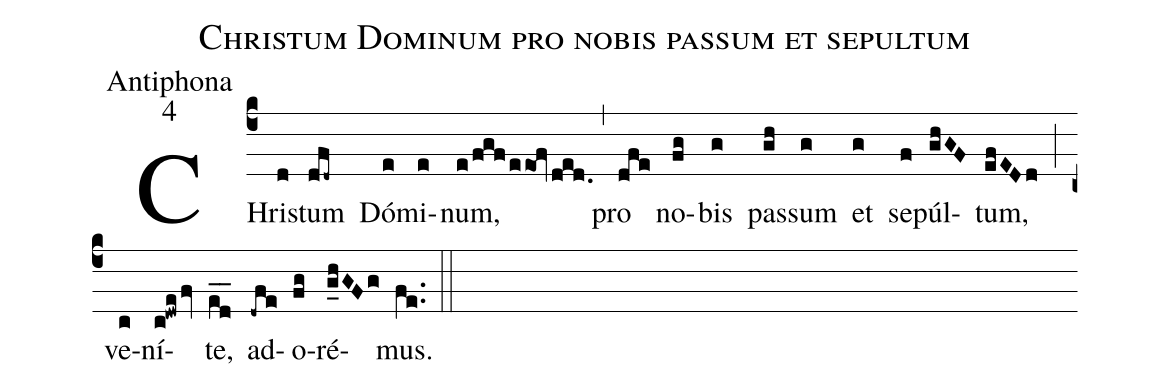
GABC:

name:Christum Dominum pro nobis passum et sepultum;
office-part:Antiphona;
mode:4;
%%
(c4)CHrist(d)um(dfd~) Dó(e)mi(e)num,(e/fgf/eeof/ded.) (,) pro(dfe) no(fg)bis(g) pas(gh)sum(g) et(g) se(f)púl(ghGF)tum,(efEDd) (;) ve(c)ní(c!dwe/fv)te,(ed__) ad(-dfe)o(fg)ré(g_hGFg)mus.(fe..) (::)
